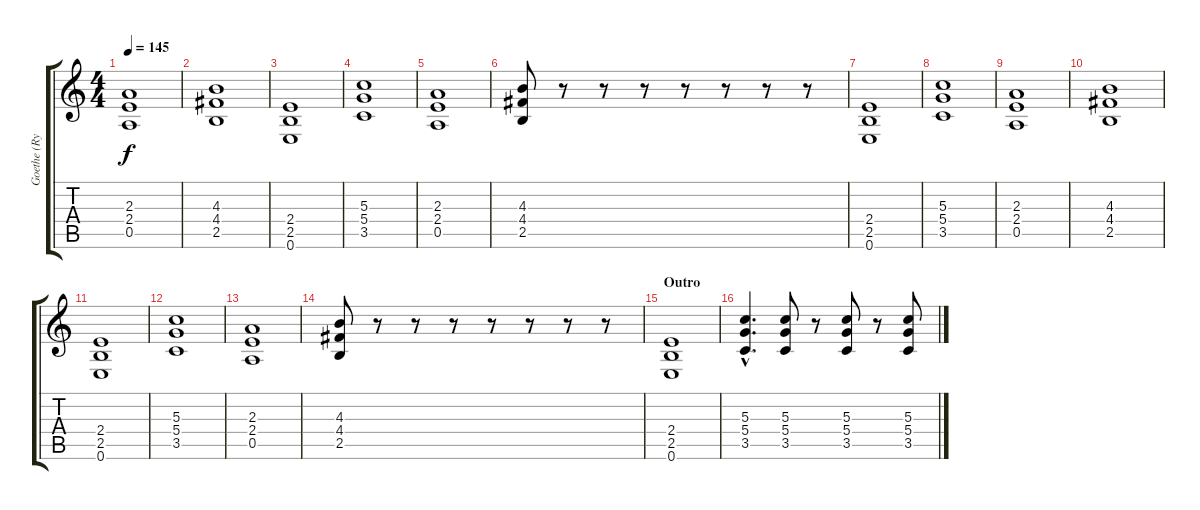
\track ("Goethe (Rythm)" "Goethe (Ry") {instrument acousticguitarnylon}
\staff {score tabs}
\tuning (E4 B3 G3 D3 A2 E2) {hide}
\ts (4 4)
\tempo 145
\clef g2
\ks c
(2.3 2.4 0.5).1{dy f} |
(4.3 4.4 2.5).1 |
(2.4 2.5 0.6).1 |
(5.3 5.4 3.5).1 |
(2.3 2.4 0.5).1 |
(4.3 4.4 2.5).8 r.8 r.8 r.8 r.8 r.8 r.8 r.8 |
(2.4 2.5 0.6).1 |
(5.3 5.4 3.5).1 |
(2.3 2.4 0.5).1 |
(4.3 4.4 2.5).1 |
(2.4 2.5 0.6).1 |
(5.3 5.4 3.5).1 |
(2.3 2.4 0.5).1 |
(4.3 4.4 2.5).8 r.8 r.8 r.8 r.8 r.8 r.8 r.8 |
\section ("" "Outro")
(2.4 2.5 0.6).1 |
(5.3{hac} 5.4{hac} 3.5{hac}).4{d} (5.3 5.4 3.5).8 r.8 (5.3 5.4 3.5).8 r.8 (5.3 5.4 3.5).8
